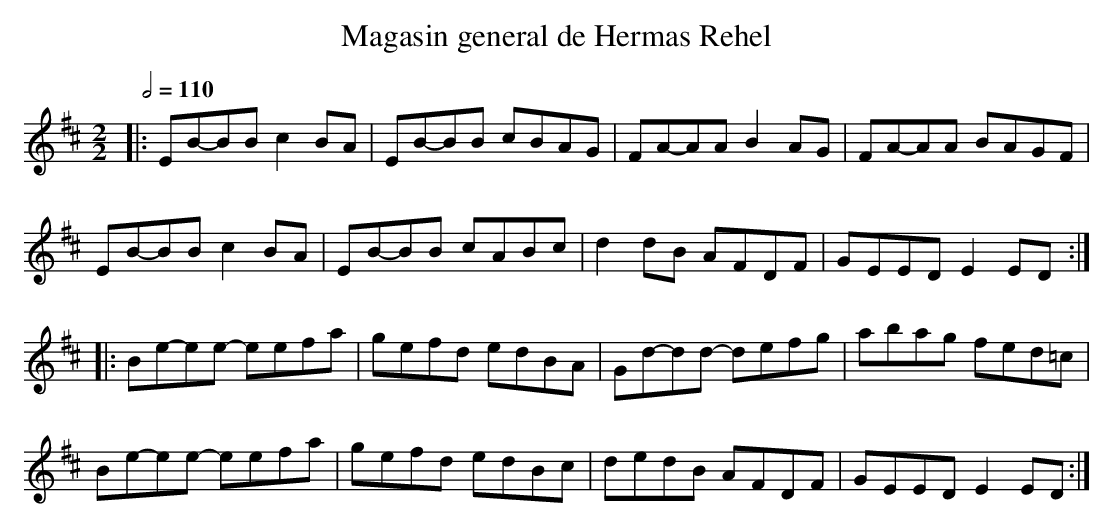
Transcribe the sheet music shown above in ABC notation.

X:1
T:Magasin general de Hermas Rehel
M:2/2
Q:1/2=110
L:1/8
K:Edor
|:EB-BB c2BA | EB-BB cBAG | FA-AA B2AG | FA-AA BAGF |
EB-BB c2BA | EB-BB cABc | d2dB AFDF | GEED E2 ED:|
|:Be-ee- eefa | gefd edBA | Gd-dd- defg | abag fed=c |
Be-ee- eefa | gefd edBc | dedB AFDF | GEED E2 ED:|
